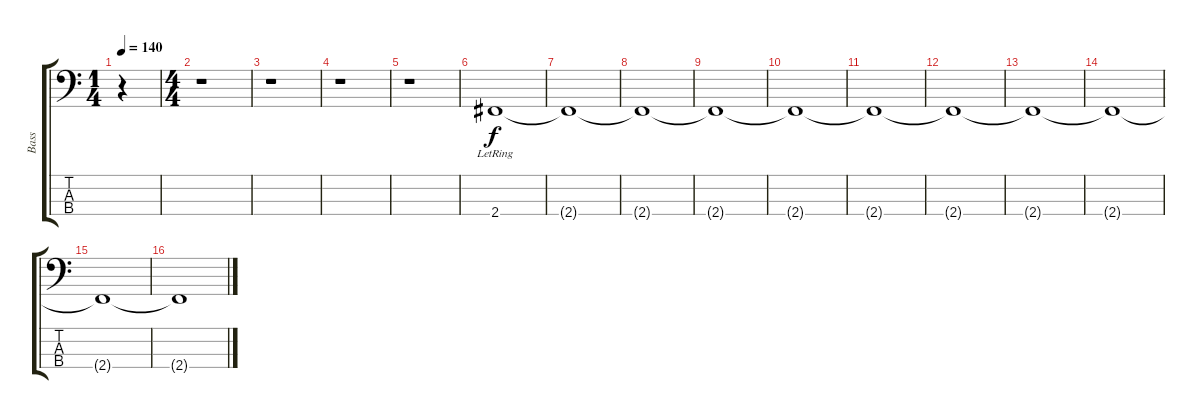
\track ("Bass" "Bass") {instrument electricbasspick}
\staff {score tabs}
\tuning (G2 D2 A1 E1) {hide}
\ts (1 4)
\tempo 140
\tempo 115
\tempo 140
\clef f4
\ks c
r.4{dy f instrument electricbasspick} |
\ts (4 4)
r.1 |
r.1 |
r.1 |
r.1 |
2.4{lr}.1 |
2.4{t}.1 |
2.4{t}.1 |
2.4{t}.1 |
2.4{t}.1 |
2.4{t}.1 |
2.4{t}.1 |
2.4{t}.1 |
2.4{t}.1 |
2.4{t}.1 |
2.4{t}.1
